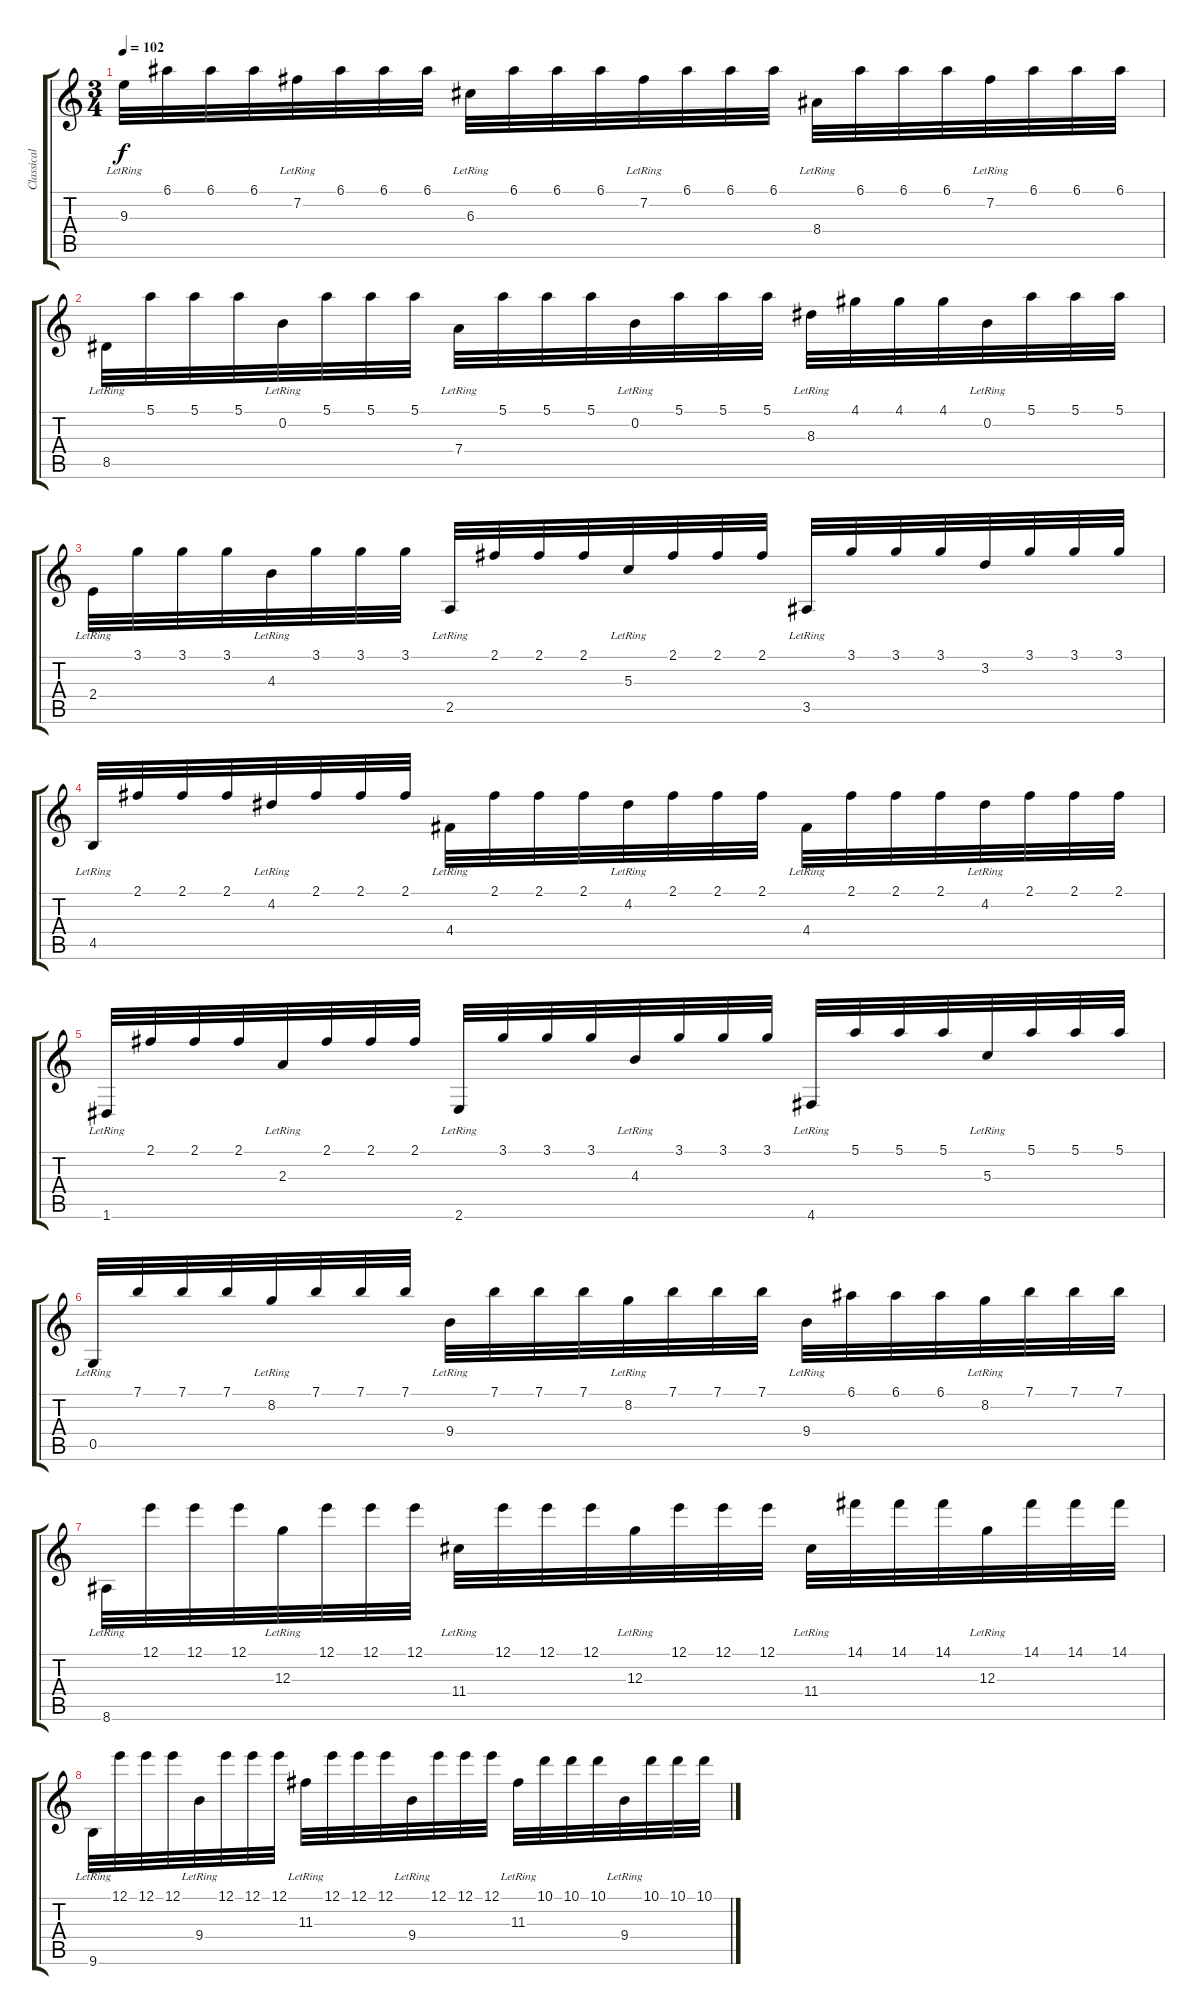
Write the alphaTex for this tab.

\track ("Classical guitar" "Classical ") {instrument acousticguitarnylon}
\staff {score tabs}
\tuning (E4 B3 G3 D3 G2 D2) {hide}
\ts (3 4)
\tempo 102
\clef g2
\ks c
9.3{lr}.32{dy f} 6.1.32 6.1.32 6.1.32 7.2{lr}.32 6.1.32 6.1.32 6.1.32 6.3{lr}.32 6.1.32 6.1.32 6.1.32 7.2{lr}.32 6.1.32 6.1.32 6.1.32 8.4{lr}.32 6.1.32 6.1.32 6.1.32 7.2{lr}.32 6.1.32 6.1.32 6.1.32 |
8.5{lr}.32 5.1.32 5.1.32 5.1.32 0.2{lr}.32 5.1.32 5.1.32 5.1.32 7.4{lr}.32 5.1.32 5.1.32 5.1.32 0.2{lr}.32 5.1.32 5.1.32 5.1.32 8.3{lr}.32 4.1.32 4.1.32 4.1.32 0.2{lr}.32 5.1.32 5.1.32 5.1.32 |
2.4{lr}.32 3.1.32 3.1.32 3.1.32 4.3{lr}.32 3.1.32 3.1.32 3.1.32 2.5{lr}.32 2.1.32 2.1.32 2.1.32 5.3{lr}.32 2.1.32 2.1.32 2.1.32 3.5{lr}.32 3.1.32 3.1.32 3.1.32 3.2.32 3.1.32 3.1.32 3.1.32 |
4.5{lr}.32 2.1.32 2.1.32 2.1.32 4.2{lr}.32 2.1.32 2.1.32 2.1.32 4.4{lr}.32 2.1.32 2.1.32 2.1.32 4.2{lr}.32 2.1.32 2.1.32 2.1.32 4.4{lr}.32 2.1.32 2.1.32 2.1.32 4.2{lr}.32 2.1.32 2.1.32 2.1.32 |
1.6{lr}.32 2.1.32 2.1.32 2.1.32 2.3{lr}.32 2.1.32 2.1.32 2.1.32 2.6{lr}.32 3.1.32 3.1.32 3.1.32 4.3{lr}.32 3.1.32 3.1.32 3.1.32 4.6{lr}.32 5.1.32 5.1.32 5.1.32 5.3{lr}.32 5.1.32 5.1.32 5.1.32 |
0.5{lr}.32 7.1.32 7.1.32 7.1.32 8.2{lr}.32 7.1.32 7.1.32 7.1.32 9.4{lr}.32 7.1.32 7.1.32 7.1.32 8.2{lr}.32 7.1.32 7.1.32 7.1.32 9.4{lr}.32 6.1.32 6.1.32 6.1.32 8.2{lr}.32 7.1.32 7.1.32 7.1.32 |
8.6{lr}.32 12.1.32 12.1.32 12.1.32 12.3{lr}.32 12.1.32 12.1.32 12.1.32 11.4{lr}.32 12.1.32 12.1.32 12.1.32 12.3{lr}.32 12.1.32 12.1.32 12.1.32 11.4{lr}.32 14.1.32 14.1.32 14.1.32 12.3{lr}.32 14.1.32 14.1.32 14.1.32 |
9.6{lr}.32 12.1.32 12.1.32 12.1.32 9.4{lr}.32 12.1.32 12.1.32 12.1.32 11.3{lr}.32 12.1.32 12.1.32 12.1.32 9.4{lr}.32 12.1.32 12.1.32 12.1.32 11.3{lr}.32 10.1.32 10.1.32 10.1.32 9.4{lr}.32 10.1.32 10.1.32 10.1.32
